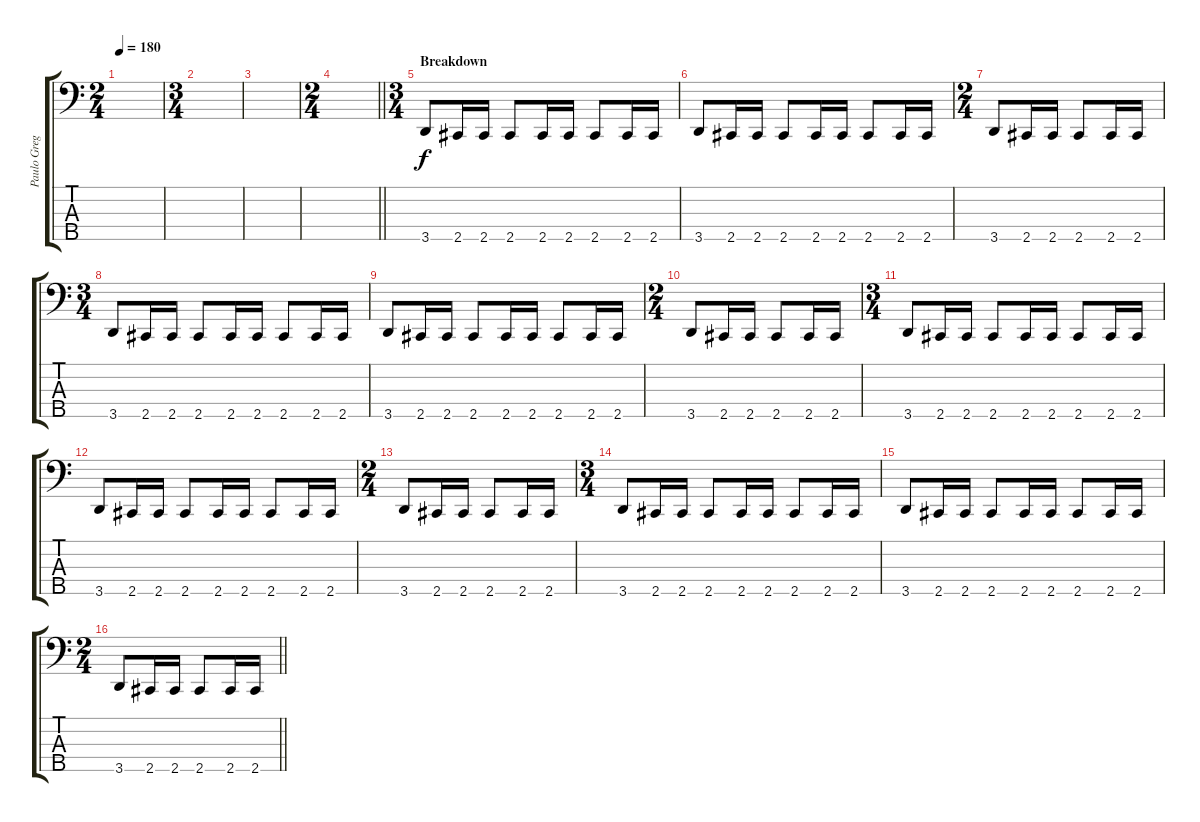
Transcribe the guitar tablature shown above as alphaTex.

\track ("Paulo Gregoletto" "Paulo Greg") {instrument electricbassfinger}
\staff {score tabs}
\tuning (G2 D2 A1 E1 B0) {hide}
\ts (2 4)
\tempo 180
\clef f4
\ks c
|
\ts (3 4)
|
|
\ts (2 4)
\barLineRight lightlight
|
\ts (3 4)
\section ("" "Breakdown")
3.5.8 2.5.16 2.5.16 2.5.8 2.5.16 2.5.16 2.5.8 2.5.16 2.5.16 |
3.5.8 2.5.16 2.5.16 2.5.8 2.5.16 2.5.16 2.5.8 2.5.16 2.5.16 |
\ts (2 4)
3.5.8 2.5.16 2.5.16 2.5.8 2.5.16 2.5.16 |
\ts (3 4)
3.5.8 2.5.16 2.5.16 2.5.8 2.5.16 2.5.16 2.5.8 2.5.16 2.5.16 |
3.5.8 2.5.16 2.5.16 2.5.8 2.5.16 2.5.16 2.5.8 2.5.16 2.5.16 |
\ts (2 4)
3.5.8 2.5.16 2.5.16 2.5.8 2.5.16 2.5.16 |
\ts (3 4)
3.5.8 2.5.16 2.5.16 2.5.8 2.5.16 2.5.16 2.5.8 2.5.16 2.5.16 |
3.5.8 2.5.16 2.5.16 2.5.8 2.5.16 2.5.16 2.5.8 2.5.16 2.5.16 |
\ts (2 4)
3.5.8 2.5.16 2.5.16 2.5.8 2.5.16 2.5.16 |
\ts (3 4)
3.5.8 2.5.16 2.5.16 2.5.8 2.5.16 2.5.16 2.5.8 2.5.16 2.5.16 |
3.5.8 2.5.16 2.5.16 2.5.8 2.5.16 2.5.16 2.5.8 2.5.16 2.5.16 |
\ts (2 4)
\barLineRight lightlight
3.5.8 2.5.16 2.5.16 2.5.8 2.5.16 2.5.16
